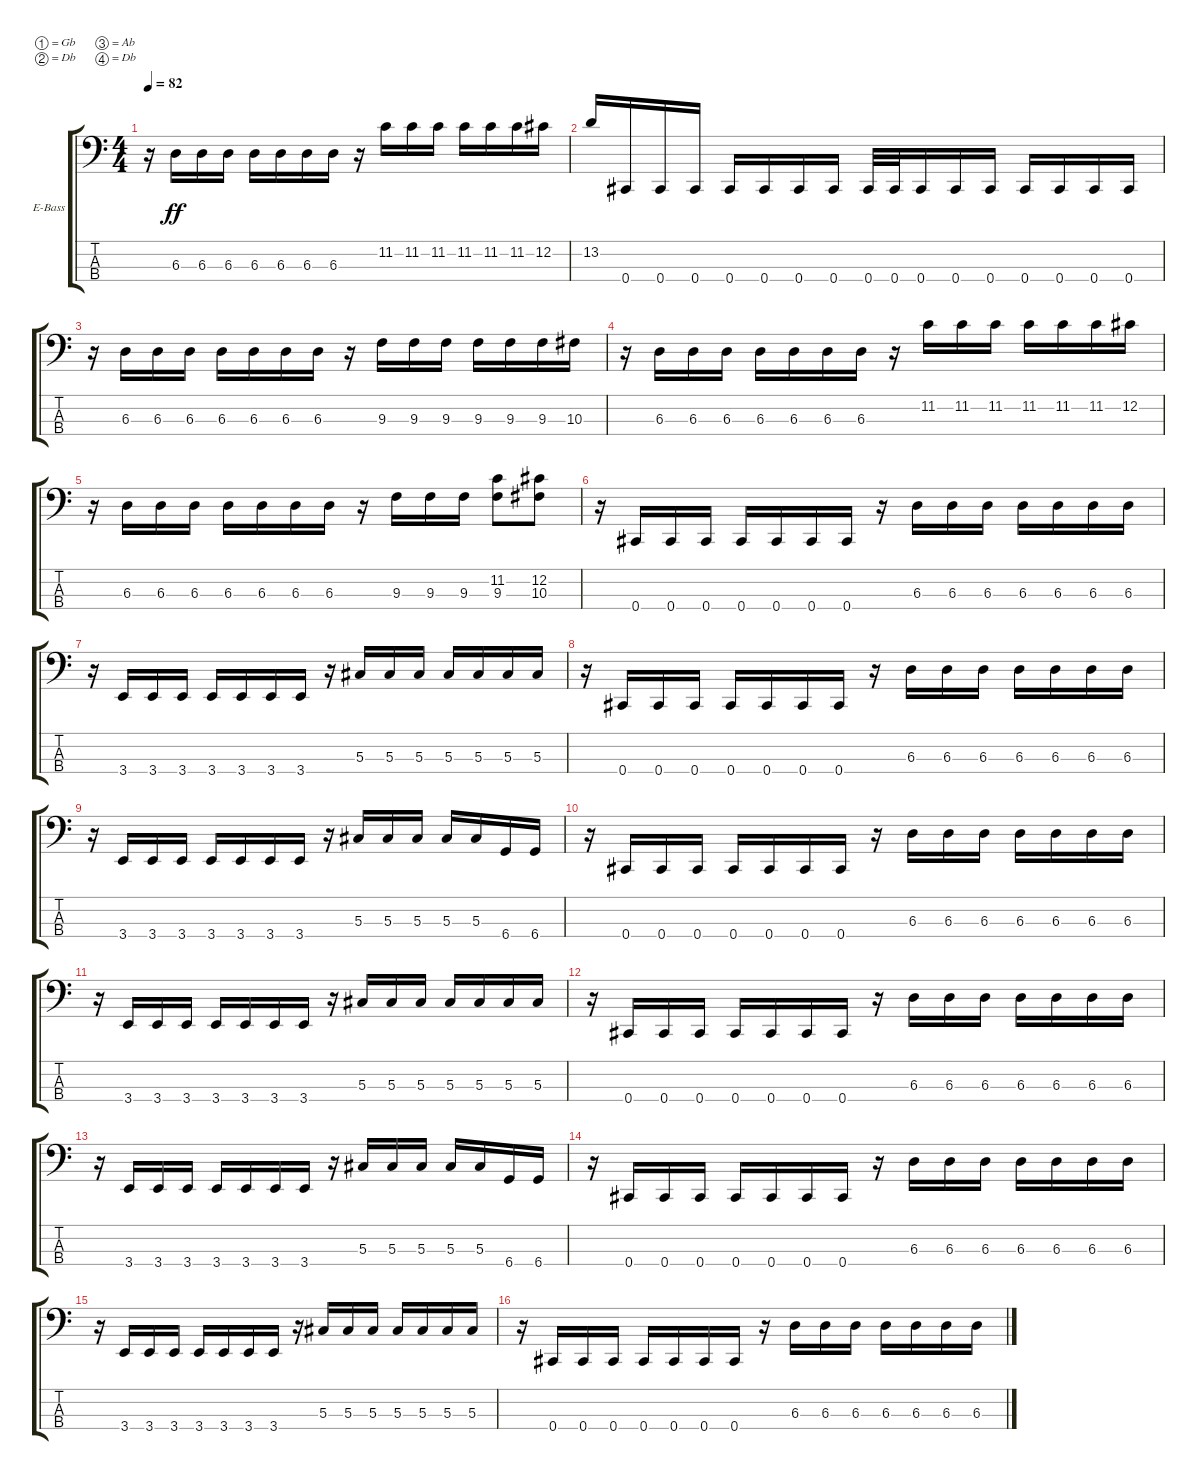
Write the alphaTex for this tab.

\bracketExtendMode groupsimilarinstruments
\firstSystemTrackNameOrientation horizontal
\otherSystemsTrackNameOrientation horizontal
\track ("Electric Bass" "E-Bass") {instrument electricbassfinger}
\staff {score tabs}
\tuning (Gb2 Db2 Ab1 Db1)
\ts (4 4)
\tempo 82
\clef f4
\ks c
r.16{dy ff} 6.3.16 6.3.16 6.3.16 6.3.16 6.3.16 6.3.16 6.3.16 r.16 11.2.16 11.2.16 11.2.16 11.2.16 11.2.16 11.2.16 12.2.16 |
13.2.16 0.4.16 0.4.16 0.4.16 0.4.16 0.4.16 0.4.16 0.4.16 0.4.32 0.4.32 0.4.16 0.4.16 0.4.16 0.4.16 0.4.16 0.4.16 0.4.16 |
r.16 6.3.16 6.3.16 6.3.16 6.3.16 6.3.16 6.3.16 6.3.16 r.16 9.3.16 9.3.16 9.3.16 9.3.16 9.3.16 9.3.16 10.3.16 |
r.16 6.3.16 6.3.16 6.3.16 6.3.16 6.3.16 6.3.16 6.3.16 r.16 11.2.16 11.2.16 11.2.16 11.2.16 11.2.16 11.2.16 12.2.16 |
r.16 6.3.16 6.3.16 6.3.16 6.3.16 6.3.16 6.3.16 6.3.16 r.16 9.3.16 9.3.16 9.3.16 (9.3 11.2).8 (10.3 12.2).8 |
r.16 0.4.16 0.4.16 0.4.16 0.4.16 0.4.16 0.4.16 0.4.16 r.16 6.3.16 6.3.16 6.3.16 6.3.16 6.3.16 6.3.16 6.3.16 |
r.16 3.4.16 3.4.16 3.4.16 3.4.16 3.4.16 3.4.16 3.4.16 r.16 5.3.16 5.3.16 5.3.16 5.3.16 5.3.16 5.3.16 5.3.16 |
r.16 0.4.16 0.4.16 0.4.16 0.4.16 0.4.16 0.4.16 0.4.16 r.16 6.3.16 6.3.16 6.3.16 6.3.16 6.3.16 6.3.16 6.3.16 |
r.16 3.4.16 3.4.16 3.4.16 3.4.16 3.4.16 3.4.16 3.4.16 r.16 5.3.16 5.3.16 5.3.16 5.3.16 5.3.16 6.4.16 6.4.16 |
r.16 0.4.16 0.4.16 0.4.16 0.4.16 0.4.16 0.4.16 0.4.16 r.16 6.3.16 6.3.16 6.3.16 6.3.16 6.3.16 6.3.16 6.3.16 |
r.16 3.4.16 3.4.16 3.4.16 3.4.16 3.4.16 3.4.16 3.4.16 r.16 5.3.16 5.3.16 5.3.16 5.3.16 5.3.16 5.3.16 5.3.16 |
r.16 0.4.16 0.4.16 0.4.16 0.4.16 0.4.16 0.4.16 0.4.16 r.16 6.3.16 6.3.16 6.3.16 6.3.16 6.3.16 6.3.16 6.3.16 |
r.16 3.4.16 3.4.16 3.4.16 3.4.16 3.4.16 3.4.16 3.4.16 r.16 5.3.16 5.3.16 5.3.16 5.3.16 5.3.16 6.4.16 6.4.16 |
r.16 0.4.16 0.4.16 0.4.16 0.4.16 0.4.16 0.4.16 0.4.16 r.16 6.3.16 6.3.16 6.3.16 6.3.16 6.3.16 6.3.16 6.3.16 |
r.16 3.4.16 3.4.16 3.4.16 3.4.16 3.4.16 3.4.16 3.4.16 r.16 5.3.16 5.3.16 5.3.16 5.3.16 5.3.16 5.3.16 5.3.16 |
r.16 0.4.16 0.4.16 0.4.16 0.4.16 0.4.16 0.4.16 0.4.16 r.16 6.3.16 6.3.16 6.3.16 6.3.16 6.3.16 6.3.16 6.3.16
